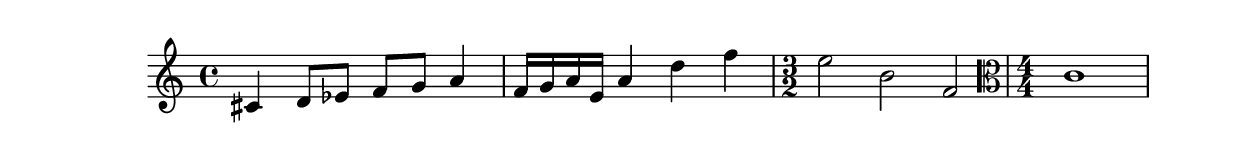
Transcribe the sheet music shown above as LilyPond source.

\version "2.24.1"
\language "english"
\relative c'

% this is my first score

{
     cs4 d8 ef f g a4
     f16 g a e a4 d f
     \time 3/2
     e2 b f
     \clef alto
     \numericTimeSignature \time 4/4
     c1


}